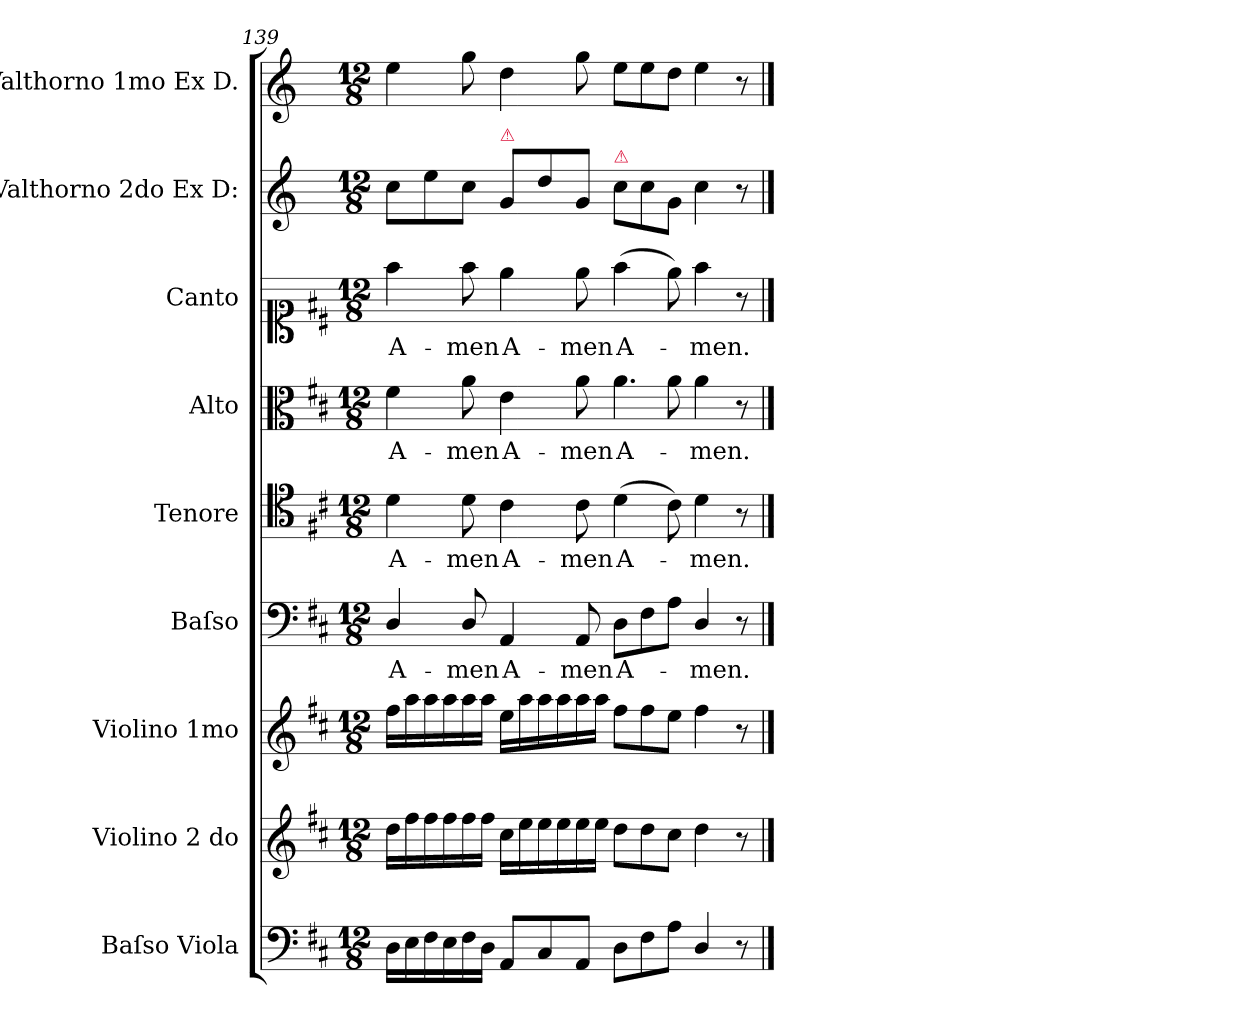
**kern	**kern	**kern	**kern	**text	**kern	**text	**kern	**text	**kern	**text	**kern	**kern
*part9	*part8	*part7	*part6	*part6	*part5	*part5	*part4	*part4	*part3	*part3	*part2	*part1
*staff9	*staff8	*staff7	*staff6	*staff6	*staff5	*staff5	*staff4	*staff4	*staff3	*staff3	*staff2	*staff1
*I"Baſso Viola	*I"Violino 2 do	*I"Violino 1mo	*I"Baſso	*	*I"Tenore	*	*I"Alto	*	*I"Canto	*	*I"Valthorno 2do Ex D:	*I"Valthorno 1mo Ex D.
*I'Vla	*I'vn 2	*	*I'B	*	*I'T	*	*I'A	*	*I'C	*	*	*
*clefF4	*clefG2	*clefG2	*clefF4	*	*clefC4	*	*clefC3	*	*clefC1	*	*clefG2	*clefG2
*	*	*	*	*	*	*	*	*	*	*	*ITrd6c10	*ITrd6c10
*k[f#c#]	*k[f#c#]	*k[f#c#]	*k[f#c#]	*	*k[f#c#]	*	*k[f#c#]	*	*k[f#c#]	*	*k[f#c#]	*k[f#c#]
*M12/8	*M12/8	*M12/8	*M12/8	*	*M12/8	*	*M12/8	*	*M12/8	*	*M12/8	*M12/8
=139	=139	=139	=139	=139	=139	=139	=139	=139	=139	=139	=139	=139
16D\LL	16dd\LL	16ff#\LL	4D/	A-	4d\	A-	4f#\	A-	4ff#\	A-	8d\L	4f#\
16E\	16ff#\	16aa\	.	.	.	.	.	.	.	.	.	.
16F#\	16ff#\	16aa\	.	.	.	.	.	.	.	.	8f#\	.
16E\	16ff#\	16aa\	.	.	.	.	.	.	.	.	.	.
16F#\	16ff#\	16aa\	8D/	-men	8d\	-men	8a\	-men	8ff#\	-men	8d\J	8a\
16D\JJ	16ff#\JJ	16aa\JJ	.	.	.	.	.	.	.	.	.	.
!	!	!	!	!	!	!	!	!	!	!	!LO:TX:a:color=crimson:t=⚠	!
!	!	!	!	!	!	!LO:LY:i	!	!	!	!LO:LY:i	!	!
8AA/L	16cc#\LL	16ee\LL	4AA/	A-	4c#\	A-	4e\	A-	4ee\	A-	8A/L	4e\
.	16ee\	16aa\	.	.	.	.	.	.	.	.	.	.
8C#/	16ee\	16aa\	.	.	.	.	.	.	.	.	8e\	.
.	16ee\	16aa\	.	.	.	.	.	.	.	.	.	.
!	!	!	!	!	!	!LO:LY:i	!	!	!	!LO:LY:i	!	!
8AA/J	16ee\	16aa\	8AA/	-men	8c#\	-men	8a\	-men	8ee\	-men	8A/J	8a\
.	16ee\JJ	16aa\JJ	.	.	.	.	.	.	.	.	.	.
!	!	!	!	!	!	!	!	!	!	!	!LO:TX:a:color=crimson:t=⚠	!
!	!	!	!	!	!	!	!LO:N:vis=4.	!	!	!	!	!
8D\L	8dd\L	8ff#\L	8D\L	A-	(4d\	A-	4a\	A-	(4ff#\	A-	8d\L	8f#\L
8F#\	8dd\	8ff#\	8F#\	.	.	.	.	.	.	.	8d\	8f#\
8A\J	8cc#\J	8ee\J	8A\J	.	8c#\)	.	8a\	.	8ee\)	.	8A/J	8e\J
4D/	4dd\	4ff#\	4D/	-men.	4d\	-men.	4a\	-men.	4ff#\	-men.	4d\	4f#\
8r	8r	8r	8r	.	8r	.	8r	.	8r	.	8r	8r
==	==	==	==	==	==	==	==	==	==	==	==	==
*-	*-	*-	*-	*-	*-	*-	*-	*-	*-	*-	*-	*-
